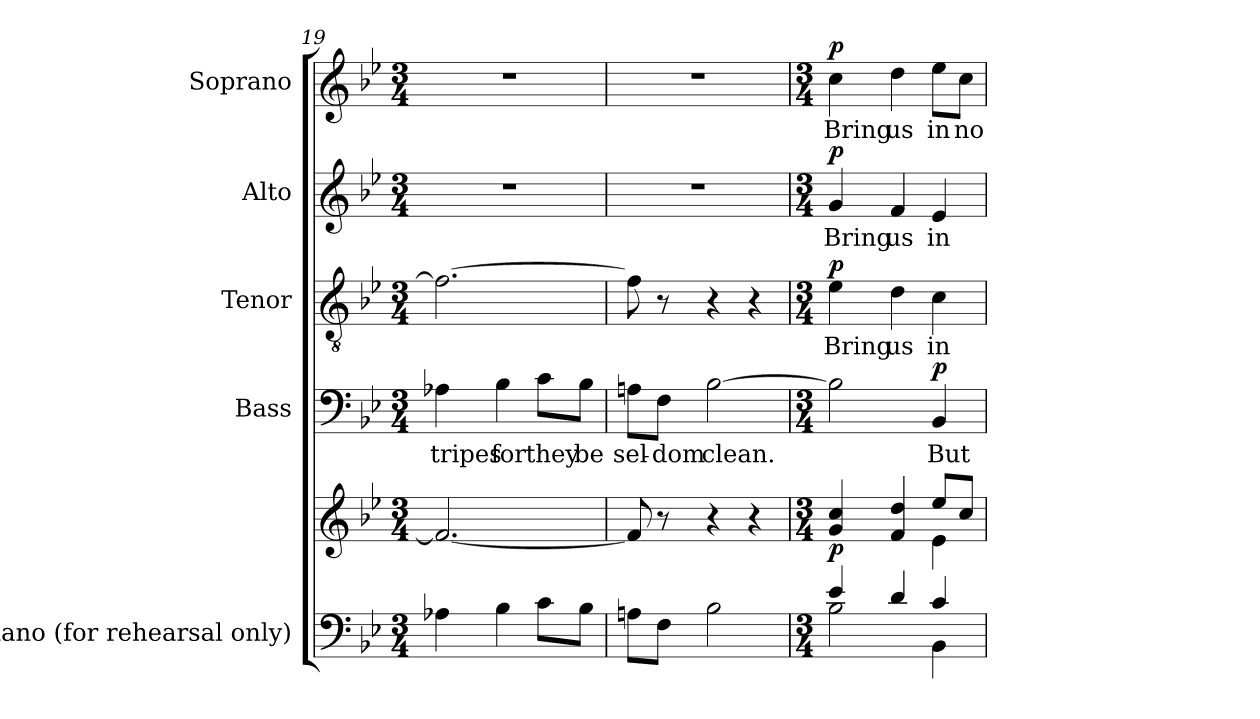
**kern	**kern	**dynam	**kern	**text	**dynam	**kern	**text	**dynam	**kern	**text	**dynam	**kern	**text	**dynam
*part5	*part5	*part5	*part4	*part4	*part4	*part3	*part3	*part3	*part2	*part2	*part2	*part1	*part1	*part1
*staff6	*staff5	*staff5/6	*staff4	*staff4	*staff4	*staff3	*staff3	*staff3	*staff2	*staff2	*staff2	*staff1	*staff1	*staff1
*I"Piano (for  rehearsal  only)	*	*	*I"Bass	*	*	*I"Tenor	*	*	*I"Alto	*	*	*I"Soprano	*	*
*I'Pno.	*	*	*I'B.	*	*	*I'T.	*	*	*I'A.	*	*	*I'S.	*	*
*clefF4	*clefG2	*	*clefF4	*	*	*clefGv2	*	*	*clefG2	*	*	*clefG2	*	*
*	*	*	*	*	*	*ITrd7c12	*	*	*	*	*	*	*	*
*k[b-e-]	*k[b-e-]	*	*k[b-e-]	*	*	*k[b-e-]	*	*	*k[b-e-]	*	*	*k[b-e-]	*	*
*B-:	*B-:	*	*B-:	*	*	*B-:	*	*	*B-:	*	*	*B-:	*	*
*M3/4	*M3/4	*	*M3/4	*	*	*M3/4	*	*	*M3/4	*	*	*M3/4	*	*
=19	=19	=19	=19	=19	=19	=19	=19	=19	=19	=19	=19	=19	=19	=19
!	!	!	!	!LO:LY:b:color=#000000	!	!	!	!	!LO:N:vis=1	!	!	!LO:N:vis=1	!	!
4A-Xi\	2.fi/_	.	4A-Xi\	tripes	.	2.Fi\_	.	.	2.r	.	.	2.r	.	.
!	!	!	!	!LO:LY:b:color=#000000	!	!	!	!	!	!	!	!	!	!
4B-i\	.	.	4B-i\	for	.	.	.	.	.	.	.	.	.	.
!	!	!	!	!LO:LY:b:color=#000000	!	!	!	!	!	!	!	!	!	!
8ci\L	.	.	8ci\L	they	.	.	.	.	.	.	.	.	.	.
!	!	!	!	!LO:LY:b:color=#000000	!	!	!	!	!	!	!	!	!	!
8B-i\J	.	.	8B-i\J	be	.	.	.	.	.	.	.	.	.	.
=20	=20	=20	=20	=20	=20	=20	=20	=20	=20	=20	=20	=20	=20	=20
!	!	!	!	!LO:LY:b:color=#000000	!	!	!	!	!LO:N:vis=1	!	!	!LO:N:vis=1	!	!
8Ani\L	8fi/]	.	8Ani\L	sel-	.	8Fi\]	.	.	2.r	.	.	2.r	.	.
!	!	!	!	!LO:LY:b:color=#000000	!	!	!	!	!	!	!	!	!	!
8Fi\J	8r	.	8Fi\J	-dom	.	8r	.	.	.	.	.	.	.	.
!	!	!	!	!LO:LY:b:color=#000000	!	!	!	!	!	!	!	!	!	!
2B-i\	4r	.	[2B-i\	clean.	.	4r	.	.	.	.	.	.	.	.
.	4r	.	.	.	.	4r	.	.	.	.	.	.	.	.
=21	=21	=21	=21	=21	=21	=21	=21	=21	=21	=21	=21	=21	=21	=21
*M3/4	*M3/4	*	*M3/4	*	*	*M3/4	*	*	*M3/4	*	*	*M3/4	*	*
*^	*^	*	*	*	*	*	*	*	*	*	*	*	*	*
!	!	!	!	!	!	!	!	!	!LO:LY:b:color=#000000	!	!	!	!	!	!	!
!	!	!	!	!	!	!	!	!	!	!	!	!LO:LY:b:color=#000000	!	!	!	!
!	!	!	!	!	!	!	!	!	!	!	!	!	!	!	!LO:LY:b:color=#000000	!
4e-i/	2B-i\	4gi/ 4cci	2ryy	p	2B-i\]	.	.	4E-i\	Bring	p	4gi/	Bring	p	4cci\	Bring	p
!	!	!	!	!	!	!	!	!	!LO:LY:b:color=#000000	!	!	!	!	!	!	!
!	!	!	!	!	!	!	!	!	!	!	!	!LO:LY:b:color=#000000	!	!	!	!
!	!	!	!	!	!	!	!	!	!	!	!	!	!	!	!LO:LY:b:color=#000000	!
4di/	.	4fi/ 4ddi	.	.	.	.	.	4Di\	us	.	4fi/	us	.	4ddi\	us	.
!	!	!	!	!	!	!LO:LY:b:color=#000000	!	!	!	!	!	!	!	!	!	!
!	!	!	!	!	!	!	!	!	!LO:LY:b:color=#000000	!	!	!	!	!	!	!
!	!	!	!	!	!	!	!	!	!	!	!	!LO:LY:b:color=#000000	!	!	!	!
!	!	!	!	!	!	!	!	!	!	!	!	!	!	!	!LO:LY:b:color=#000000	!
4ci/	4BB-i\	8ee-i/L	4e-i\	.	4BB-i/	But	p	4Ci\	in	.	4e-i/	in	.	8ee-i\L	in	.
!	!	!	!	!	!	!	!	!	!	!	!	!	!	!	!LO:LY:b:color=#000000	!
.	.	8cci/J	.	.	.	.	.	.	.	.	.	.	.	8cci\J	no	.
*v	*v	*	*	*	*	*	*	*	*	*	*	*	*	*	*	*
*	*v	*v	*	*	*	*	*	*	*	*	*	*	*	*	*
=	=	=	=	=	=	=	=	=	=	=	=	=	=	=
*-	*-	*-	*-	*-	*-	*-	*-	*-	*-	*-	*-	*-	*-	*-
